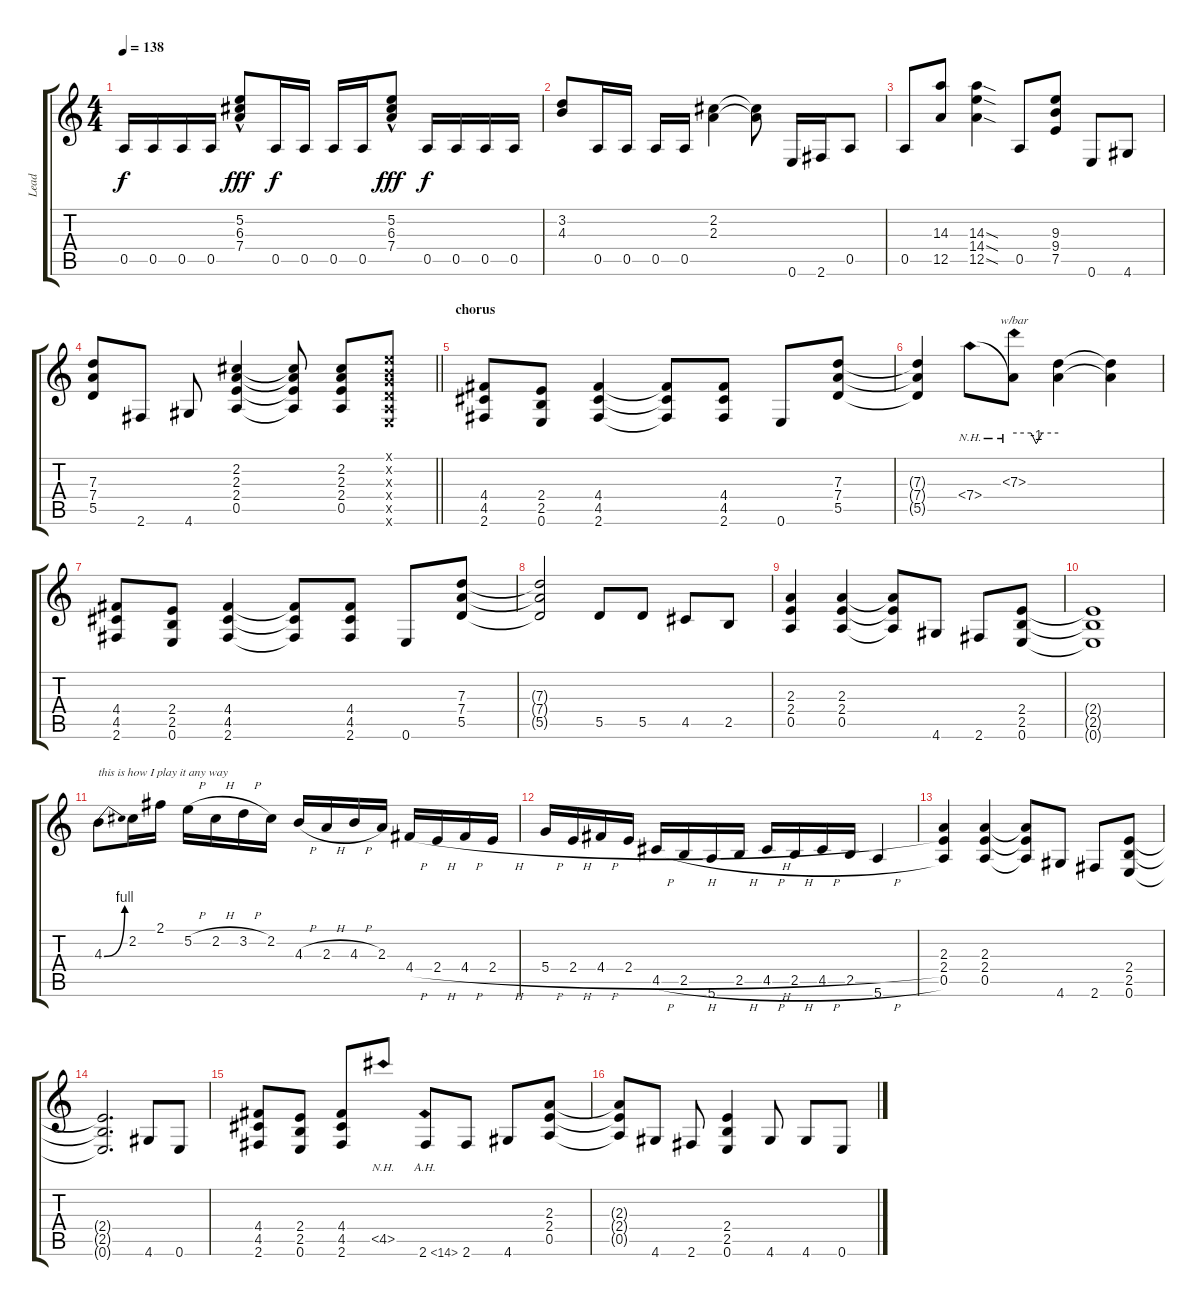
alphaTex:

\track ("Lead" "Lead") {instrument distortionguitar}
\staff {score tabs}
\tuning (E4 B3 G3 D3 A2 E2) {hide}
\ts (4 4)
\tempo 138
\clef g2
\ks c
0.5.16{dy f} 0.5.16 0.5.16 0.5.16 (5.2 6.3{hac} 7.4{hac}).8{dy fff} 0.5.16{dy f} 0.5.16 0.5.16 0.5.16 (5.2{hac} 6.3{hac} 7.4).8{dy fff} 0.5.16{dy f} 0.5.16 0.5.16 0.5.16 |
(3.2 4.3).8 0.5.16 0.5.16 0.5.16 0.5.16 (2.2 2.3).4 (2.2{t} 2.3{t}).8 0.6.16 2.6.16 0.5.8 |
0.5.8 (14.3 12.5).8 (14.3{sod} 14.4{sod} 12.5{sod}).4 0.5.8 (9.3 9.4 7.5).8 0.6.8 4.6.8 |
\barLineRight lightlight
(7.3 7.4 5.5).8 2.6.8 4.6.8 (2.2 2.3 2.4 0.5).4 (2.2{t} 2.3{t} 2.4{t} 0.5{t}).8 (2.2 2.3 2.4 0.5).8 (0.1{x} 0.2{x} 0.3{x} 0.4{x} 0.5{x} 0.6{x}).8 |
\section ("" "chorus")
(4.4 4.5 2.6).8 (2.4 2.5 0.6).8 (4.4 4.5 2.6).4 (4.4{t} 4.5{t} 2.6{t}).8 (4.4 4.5 2.6).8 0.6.8 (7.3 7.4 5.5).8 |
(7.3{t} 7.4{t} 5.5{t}).4 7.4{nh}.8 (7.3{nh} 7.4{t}).8{tbe (custom default 0 0 23 0 30 -4 38 0 60 0)} (7.3{t} 7.4{t}).4 (7.3{t} 7.4{t}).4 |
(4.4 4.5 2.6).8 (2.4 2.5 0.6).8 (4.4 4.5 2.6).4 (4.4{t} 4.5{t} 2.6{t}).8 (4.4 4.5 2.6).8 0.6.8 (7.3 7.4 5.5).8 |
(7.3{t} 7.4{t} 5.5{t}).2 5.5.8 5.5.8 4.5.8 2.5.8 |
(2.3 2.4 0.5).4 (2.3 2.4 0.5).4 (2.3{t} 2.4{t} 0.5{t}).8 4.6.8 2.6.8 (2.4 2.5 0.6).8 |
(2.4{t} 2.5{t} 0.6{t}).1 |
4.3{be (bend 0 0 60 4)}.8{txt "this is how I play it any way"} 2.2.16 2.1.16 5.2{h}.16 2.2{h}.16 3.2{h}.16 2.2.16 4.3{h}.16 2.3{h}.16 4.3{h}.16 2.3.16 4.4{h}.16 2.4{h}.16 4.4{h}.16 2.4{h}.16 |
5.4{h}.16 2.4{h}.16 4.4{h}.16 2.4{h}.16 4.5{h}.16 2.5{h}.16 5.6.16 2.5{h}.16 4.5{h}.16 2.5{h}.16 4.5{h}.16 2.5{h}.16 5.6.4 |
(2.3 2.4 0.5).4 (2.3 2.4 0.5).4 (2.3{t} 2.4{t} 0.5{t}).8 4.6.8 2.6.8 (2.4 2.5 0.6).8 |
(2.4{t} 2.5{t} 0.6{t}).2{d} 4.6.8 0.6.8 |
(4.4 4.5 2.6).8 (2.4 2.5 0.6).8 (4.4 4.5 2.6).8 4.5{nh}.8 2.6{ah 12}.8 2.6.8 4.6.8 (2.3 2.4 0.5).8 |
(2.3{t} 2.4{t} 0.5{t}).8 4.6.8 2.6.8 (2.4 2.5 0.6).4 4.6.8 4.6.8 0.6.8
